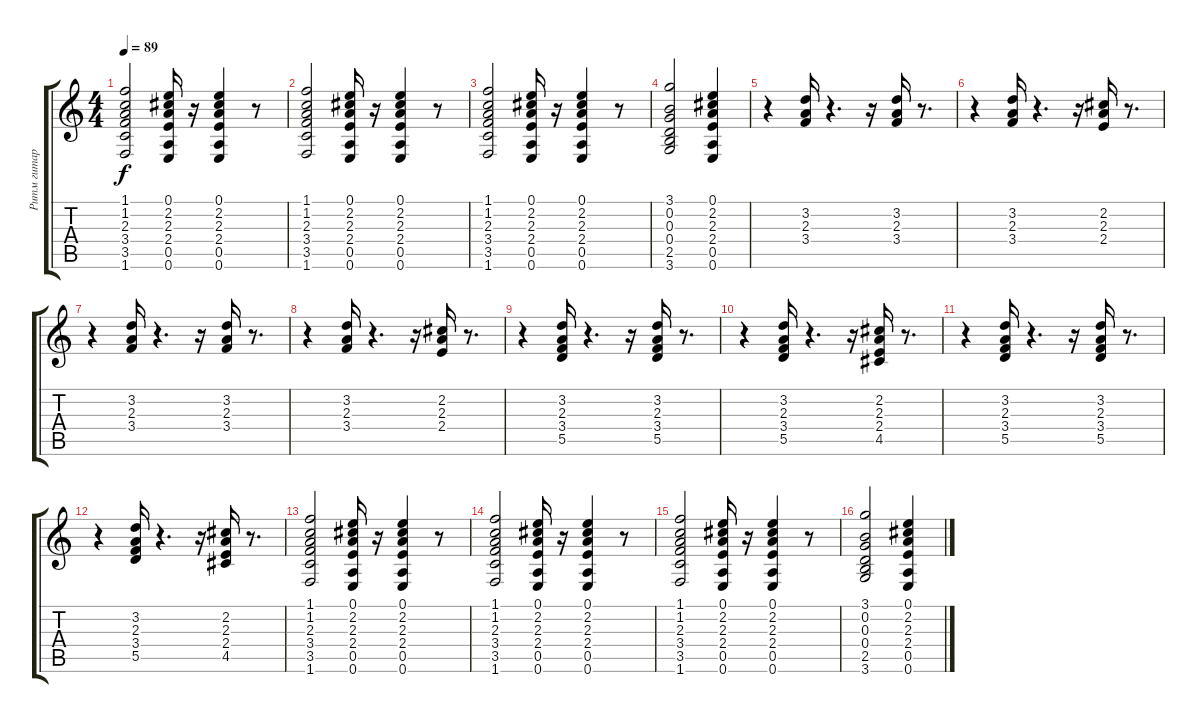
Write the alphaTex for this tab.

\track ("Ритм гитара" "Ритм гитар") {instrument acousticguitarsteel}
\staff {score tabs}
\tuning (E4 B3 G3 D3 A2 E2) {hide}
\ts (4 4)
\tempo 89
\clef g2
\ks c
(1.1 1.2 2.3 3.4 3.5 1.6).2{dy f} (0.1 2.2 2.3 2.4 0.5 0.6).16 r.16 (0.1 2.2 2.3 2.4 0.5 0.6).4 r.8 |
(1.1 1.2 2.3 3.4 3.5 1.6).2 (0.1 2.2 2.3 2.4 0.5 0.6).16 r.16 (0.1 2.2 2.3 2.4 0.5 0.6).4 r.8 |
(1.1 1.2 2.3 3.4 3.5 1.6).2 (0.1 2.2 2.3 2.4 0.5 0.6).16 r.16 (0.1 2.2 2.3 2.4 0.5 0.6).4 r.8 |
(3.1 0.2 0.3 0.4 2.5 3.6).2 (0.1 2.2 2.3 2.4 0.5 0.6).4 |
r.4 (3.2 2.3 3.4).16 r.4{d} r.16 (3.2 2.3 3.4).16 r.8{d} |
r.4 (3.2 2.3 3.4).16 r.4{d} r.16 (2.2 2.3 2.4).16 r.8{d} |
r.4 (3.2 2.3 3.4).16 r.4{d} r.16 (3.2 2.3 3.4).16 r.8{d} |
r.4 (3.2 2.3 3.4).16 r.4{d} r.16 (2.2 2.3 2.4).16 r.8{d} |
r.4 (3.2 2.3 3.4 5.5).16 r.4{d} r.16 (3.2 2.3 3.4 5.5).16 r.8{d} |
r.4 (3.2 2.3 3.4 5.5).16 r.4{d} r.16 (2.2 2.3 2.4 4.5).16 r.8{d} |
r.4 (3.2 2.3 3.4 5.5).16 r.4{d} r.16 (3.2 2.3 3.4 5.5).16 r.8{d} |
r.4 (3.2 2.3 3.4 5.5).16 r.4{d} r.16 (2.2 2.3 2.4 4.5).16 r.8{d} |
(1.1 1.2 2.3 3.4 3.5 1.6).2 (0.1 2.2 2.3 2.4 0.5 0.6).16 r.16 (0.1 2.2 2.3 2.4 0.5 0.6).4 r.8 |
(1.1 1.2 2.3 3.4 3.5 1.6).2 (0.1 2.2 2.3 2.4 0.5 0.6).16 r.16 (0.1 2.2 2.3 2.4 0.5 0.6).4 r.8 |
(1.1 1.2 2.3 3.4 3.5 1.6).2 (0.1 2.2 2.3 2.4 0.5 0.6).16 r.16 (0.1 2.2 2.3 2.4 0.5 0.6).4 r.8 |
(3.1 0.2 0.3 0.4 2.5 3.6).2 (0.1 2.2 2.3 2.4 0.5 0.6).4
